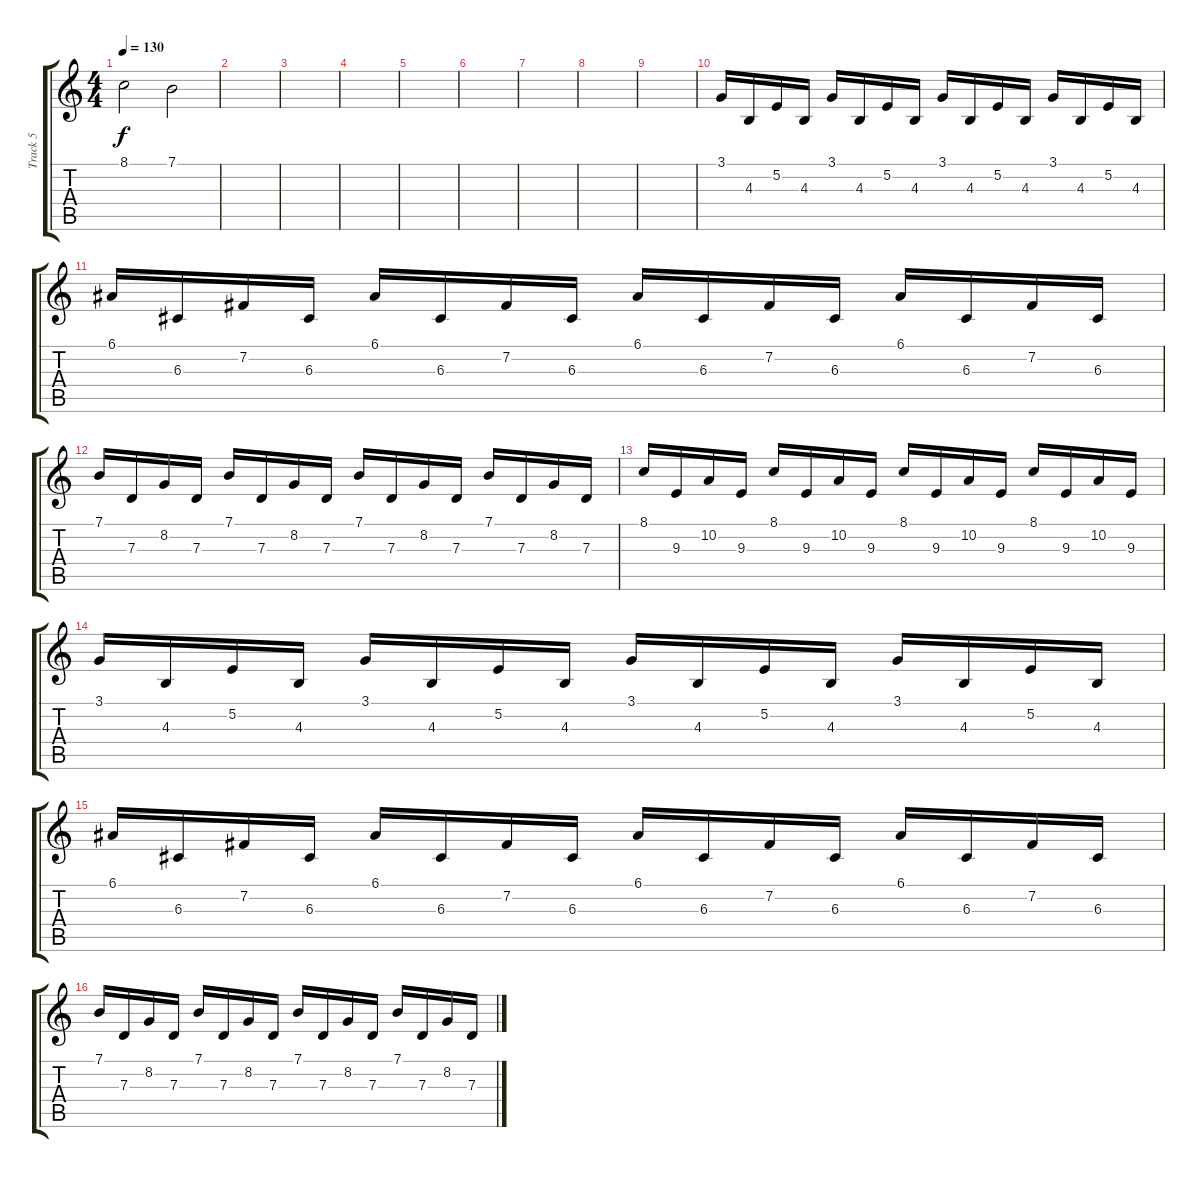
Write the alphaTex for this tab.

\track ("Track 5" "Track 5") {instrument violin}
\staff {score tabs}
\tuning (E4 B3 G3 D3 A2 E2) {hide}
\ts (4 4)
\tempo 130
\clef g2
\ks c
8.1.2{dy f} 7.1.2 |
|
|
|
|
|
|
|
|
3.1.16 4.3.16 5.2.16 4.3.16 3.1.16 4.3.16 5.2.16 4.3.16 3.1.16 4.3.16 5.2.16 4.3.16 3.1.16 4.3.16 5.2.16 4.3.16 |
6.1.16 6.3.16 7.2.16 6.3.16 6.1.16 6.3.16 7.2.16 6.3.16 6.1.16 6.3.16 7.2.16 6.3.16 6.1.16 6.3.16 7.2.16 6.3.16 |
7.1.16 7.3.16 8.2.16 7.3.16 7.1.16 7.3.16 8.2.16 7.3.16 7.1.16 7.3.16 8.2.16 7.3.16 7.1.16 7.3.16 8.2.16 7.3.16 |
8.1.16 9.3.16 10.2.16 9.3.16 8.1.16 9.3.16 10.2.16 9.3.16 8.1.16 9.3.16 10.2.16 9.3.16 8.1.16 9.3.16 10.2.16 9.3.16 |
3.1.16 4.3.16 5.2.16 4.3.16 3.1.16 4.3.16 5.2.16 4.3.16 3.1.16 4.3.16 5.2.16 4.3.16 3.1.16 4.3.16 5.2.16 4.3.16 |
6.1.16 6.3.16 7.2.16 6.3.16 6.1.16 6.3.16 7.2.16 6.3.16 6.1.16 6.3.16 7.2.16 6.3.16 6.1.16 6.3.16 7.2.16 6.3.16 |
7.1.16 7.3.16 8.2.16 7.3.16 7.1.16 7.3.16 8.2.16 7.3.16 7.1.16 7.3.16 8.2.16 7.3.16 7.1.16 7.3.16 8.2.16 7.3.16
